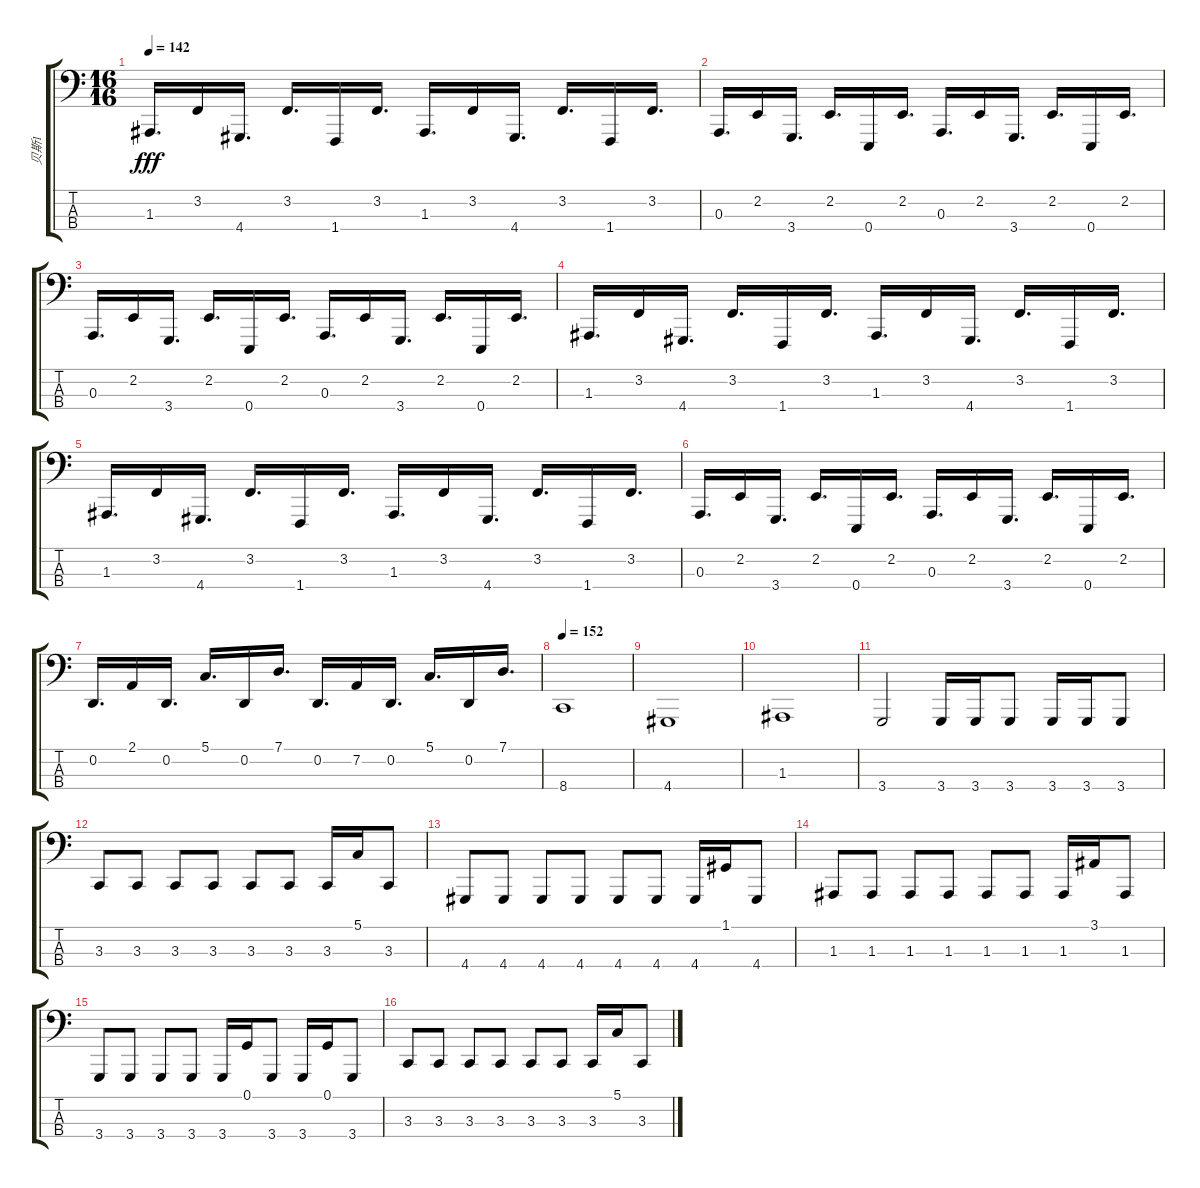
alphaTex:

\track ("贝斯1" "贝斯1") {instrument harpsichord}
\staff {score tabs}
\tuning (G2 D2 A1 E1) {hide}
\ts (16 16)
\tempo 142
\clef f4
\ks c
1.3.16{d dy fff} 3.2.16 4.4.16{d} 3.2.16{d} 1.4.16 3.2.16{d} 1.3.16{d} 3.2.16 4.4.16{d} 3.2.16{d} 1.4.16 3.2.16{d} |
0.3.16{d} 2.2.16 3.4.16{d} 2.2.16{d} 0.4.16 2.2.16{d} 0.3.16{d} 2.2.16 3.4.16{d} 2.2.16{d} 0.4.16 2.2.16{d} |
0.3.16{d} 2.2.16 3.4.16{d} 2.2.16{d} 0.4.16 2.2.16{d} 0.3.16{d} 2.2.16 3.4.16{d} 2.2.16{d} 0.4.16 2.2.16{d} |
1.3.16{d} 3.2.16 4.4.16{d} 3.2.16{d} 1.4.16 3.2.16{d} 1.3.16{d} 3.2.16 4.4.16{d} 3.2.16{d} 1.4.16 3.2.16{d} |
1.3.16{d} 3.2.16 4.4.16{d} 3.2.16{d} 1.4.16 3.2.16{d} 1.3.16{d} 3.2.16 4.4.16{d} 3.2.16{d} 1.4.16 3.2.16{d} |
0.3.16{d} 2.2.16 3.4.16{d} 2.2.16{d} 0.4.16 2.2.16{d} 0.3.16{d} 2.2.16 3.4.16{d} 2.2.16{d} 0.4.16 2.2.16{d} |
0.2.16{d} 2.1.16 0.2.16{d} 5.1.16{d} 0.2.16 7.1.16{d} 0.2.16{d} 7.2.16 0.2.16{d} 5.1.16{d} 0.2.16 7.1.16{d} |
\tempo 152
8.4.1 |
4.4.1 |
1.3.1 |
3.4.2 3.4.16 3.4.16 3.4.8 3.4.16 3.4.16 3.4.8 |
3.3.8 3.3.8 3.3.8 3.3.8 3.3.8 3.3.8 3.3.16 5.1.16 3.3.8 |
4.4.8 4.4.8 4.4.8 4.4.8 4.4.8 4.4.8 4.4.16 1.1.16 4.4.8 |
1.3.8 1.3.8 1.3.8 1.3.8 1.3.8 1.3.8 1.3.16 3.1.16 1.3.8 |
3.4.8 3.4.8 3.4.8 3.4.8 3.4.16 0.1.16 3.4.8 3.4.16 0.1.16 3.4.8 |
3.3.8 3.3.8 3.3.8 3.3.8 3.3.8 3.3.8 3.3.16 5.1.16 3.3.8
